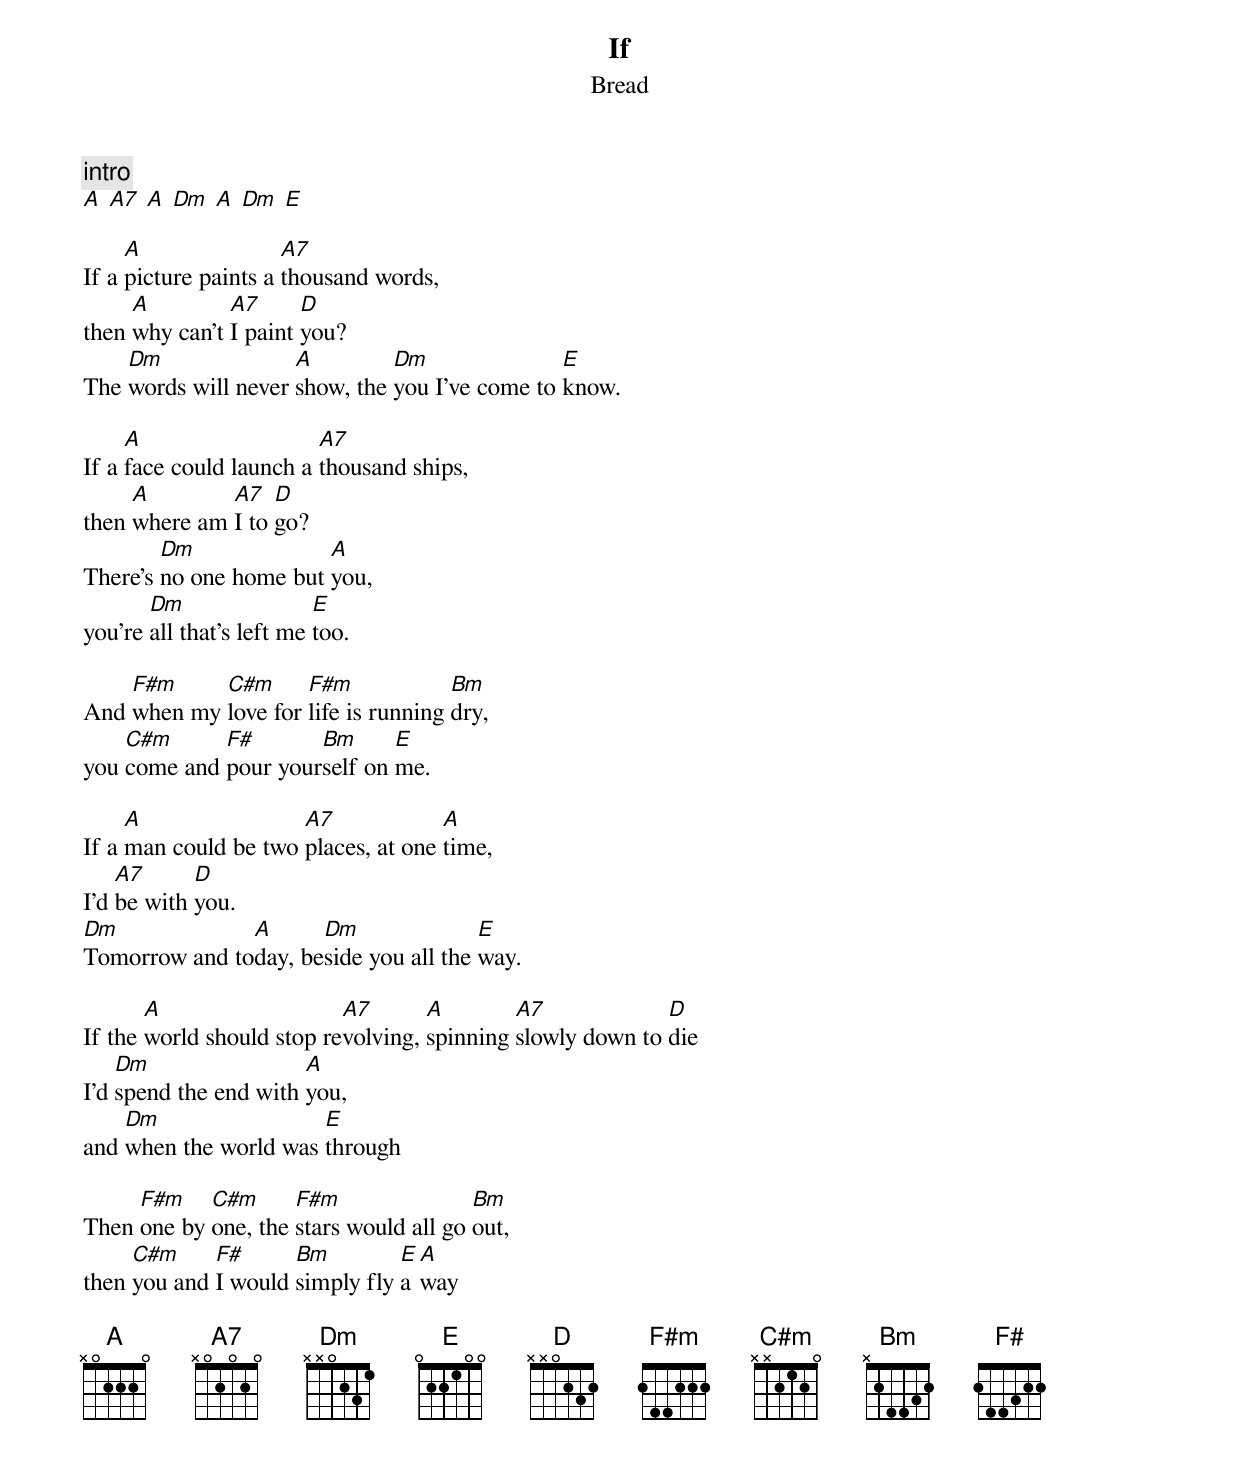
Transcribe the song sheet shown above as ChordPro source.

{title: If}
{subtitle:  Bread}

{c: intro}
[A] [A7] [A] [Dm] [A] [Dm] [E]

If a [A]picture paints a [A7]thousand words,
then [A]why can't [A7]I paint [D]you?
The [Dm]words will never [A]show, the [Dm]you I've come to [E]know.

If a [A]face could launch a [A7]thousand ships,
then [A]where am [A7]I to [D]go?
There's [Dm]no one home but [A]you,
you're [Dm]all that's left me [E]too.

And [F#m]when my [C#m]love for [F#m]life is running [Bm]dry,
you [C#m]come and [F#]pour your[Bm]self on [E]me.

If a [A]man could be two [A7]places, at one [A]time,
I'd [A7]be with [D]you.
[Dm]Tomorrow and to[A]day, be[Dm]side you all the [E]way.

If the [A]world should stop re[A7]volving, [A]spinning [A7]slowly down to [D]die
I'd [Dm]spend the end with [A]you,
and [Dm]when the world was [E]through

Then [F#m]one by [C#m]one, the [F#m]stars would all go [Bm]out,
then [C#m]you and [F#]I would [Bm]simply fly [E]a [A]way

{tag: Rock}
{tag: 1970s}
